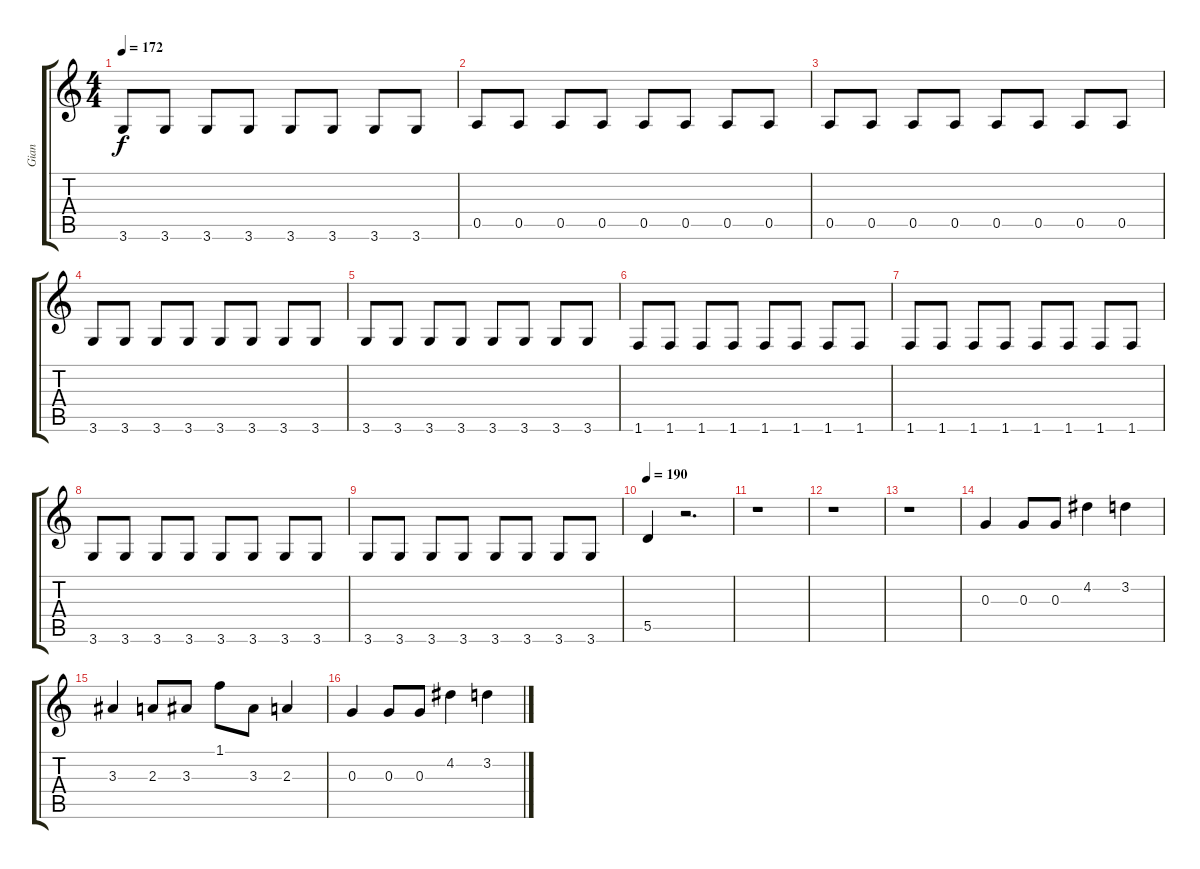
\track ("Gian" "Gian") {instrument overdrivenguitar}
\staff {score tabs}
\tuning (E4 B3 G3 D3 A2 E2) {hide}
\ts (4 4)
\tempo 172
\clef g2
\ks c
3.6.8{dy f} 3.6.8 3.6.8 3.6.8 3.6.8 3.6.8 3.6.8 3.6.8 |
0.5.8 0.5.8 0.5.8 0.5.8 0.5.8 0.5.8 0.5.8 0.5.8 |
0.5.8 0.5.8 0.5.8 0.5.8 0.5.8 0.5.8 0.5.8 0.5.8 |
3.6.8 3.6.8 3.6.8 3.6.8 3.6.8 3.6.8 3.6.8 3.6.8 |
3.6.8 3.6.8 3.6.8 3.6.8 3.6.8 3.6.8 3.6.8 3.6.8 |
1.6.8 1.6.8 1.6.8 1.6.8 1.6.8 1.6.8 1.6.8 1.6.8 |
1.6.8 1.6.8 1.6.8 1.6.8 1.6.8 1.6.8 1.6.8 1.6.8 |
3.6.8 3.6.8 3.6.8 3.6.8 3.6.8 3.6.8 3.6.8 3.6.8 |
3.6.8 3.6.8 3.6.8 3.6.8 3.6.8 3.6.8 3.6.8 3.6.8 |
\tempo 190
5.5.4 r.2{d} |
r.1 |
r.1 |
r.1 |
0.3.4 0.3.8 0.3.8 4.2.4 3.2.4 |
3.3.4 2.3.8 3.3.8 1.1.8 3.3.8 2.3.4 |
0.3.4 0.3.8 0.3.8 4.2.4 3.2.4
